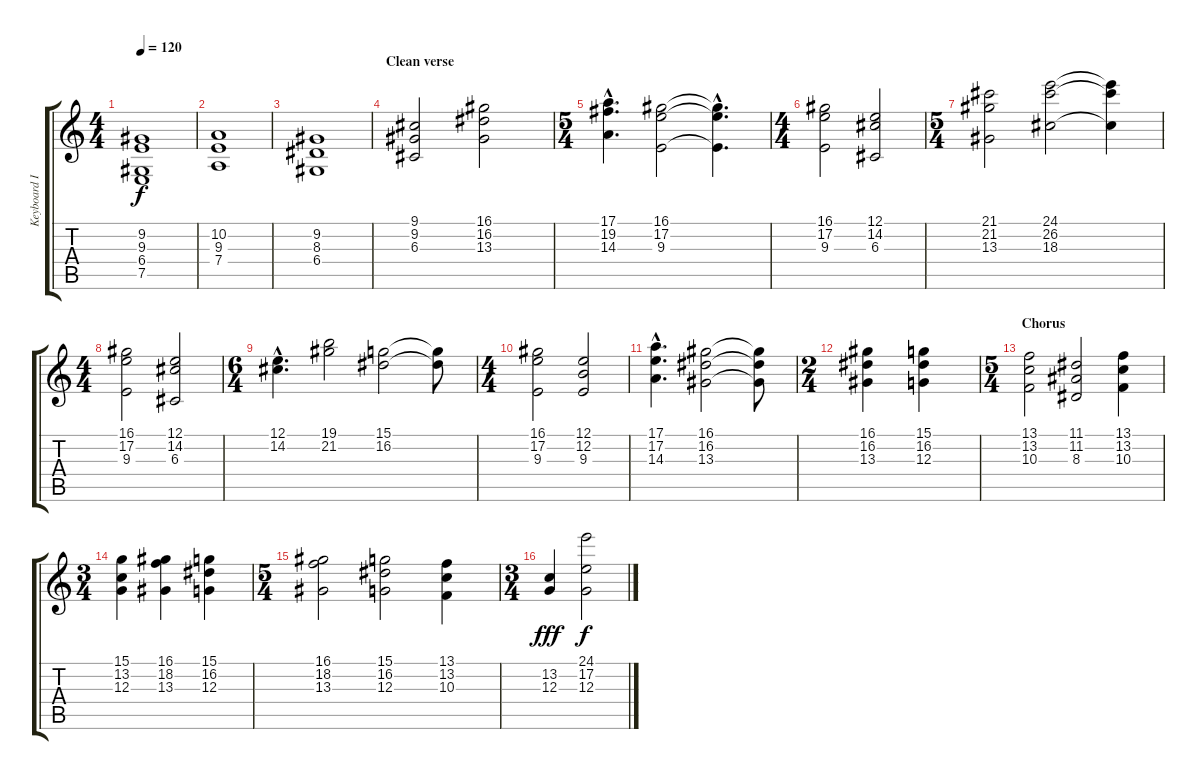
\track ("Keyboard II" "Keyboard I") {instrument stringensemble1}
\staff {score tabs}
\tuning (E4 B3 G3 D3 A2 E2) {hide}
\ts (4 4)
\tempo 120
\clef g2
\ks c
(9.2 9.3 6.4 7.5).1{dy f} |
(10.2 9.3 7.4).1 |
(9.2 8.3 6.4).1 |
\section ("" "Clean verse")
(9.1 9.2 6.3).2 (16.1 16.2 13.3).2 |
\ts (5 4)
(17.1{hac} 19.2{hac} 14.3{hac}).4{d} (16.1 17.2 9.3).2 (16.1{hac t} 17.2{hac t} 9.3{hac t}).4{d} |
\ts (4 4)
(16.1 17.2 9.3).2 (12.1 14.2 6.3).2 |
\ts (5 4)
(21.1 21.2 13.3).2 (24.1 26.2 18.3).2 (24.1{t} 26.2{t} 18.3{t}).4 |
\ts (4 4)
(16.1 17.2 9.3).2 (12.1 14.2 6.3).2 |
\ts (6 4)
(12.1{hac} 14.2{hac}).4{d} (19.1 21.2).2 (15.1 16.2).2 (15.1{t} 16.2{t}).8 |
\ts (4 4)
(16.1 17.2 9.3).2 (12.1 12.2 9.3).2 |
(17.1{hac} 17.2{hac} 14.3{hac}).4{d} (16.1 16.2 13.3).2 (16.1{t} 16.2{t} 13.3{t}).8 |
\ts (2 4)
(16.1 16.2 13.3).4 (15.1 16.2 12.3).4 |
\ts (5 4)
\section ("" "Chorus")
(13.1 13.2 10.3).2 (11.1 11.2 8.3).2 (13.1 13.2 10.3).4 |
\ts (3 4)
(15.1 13.2 12.3).4 (16.1 18.2 13.3).4 (15.1 16.2 12.3).4 |
\ts (5 4)
(16.1 18.2 13.3).2 (15.1 16.2 12.3).2 (13.1 13.2 10.3).4 |
\ts (3 4)
(13.2 12.3).4{dy fff} (24.1 17.2 12.3).2{dy f}
